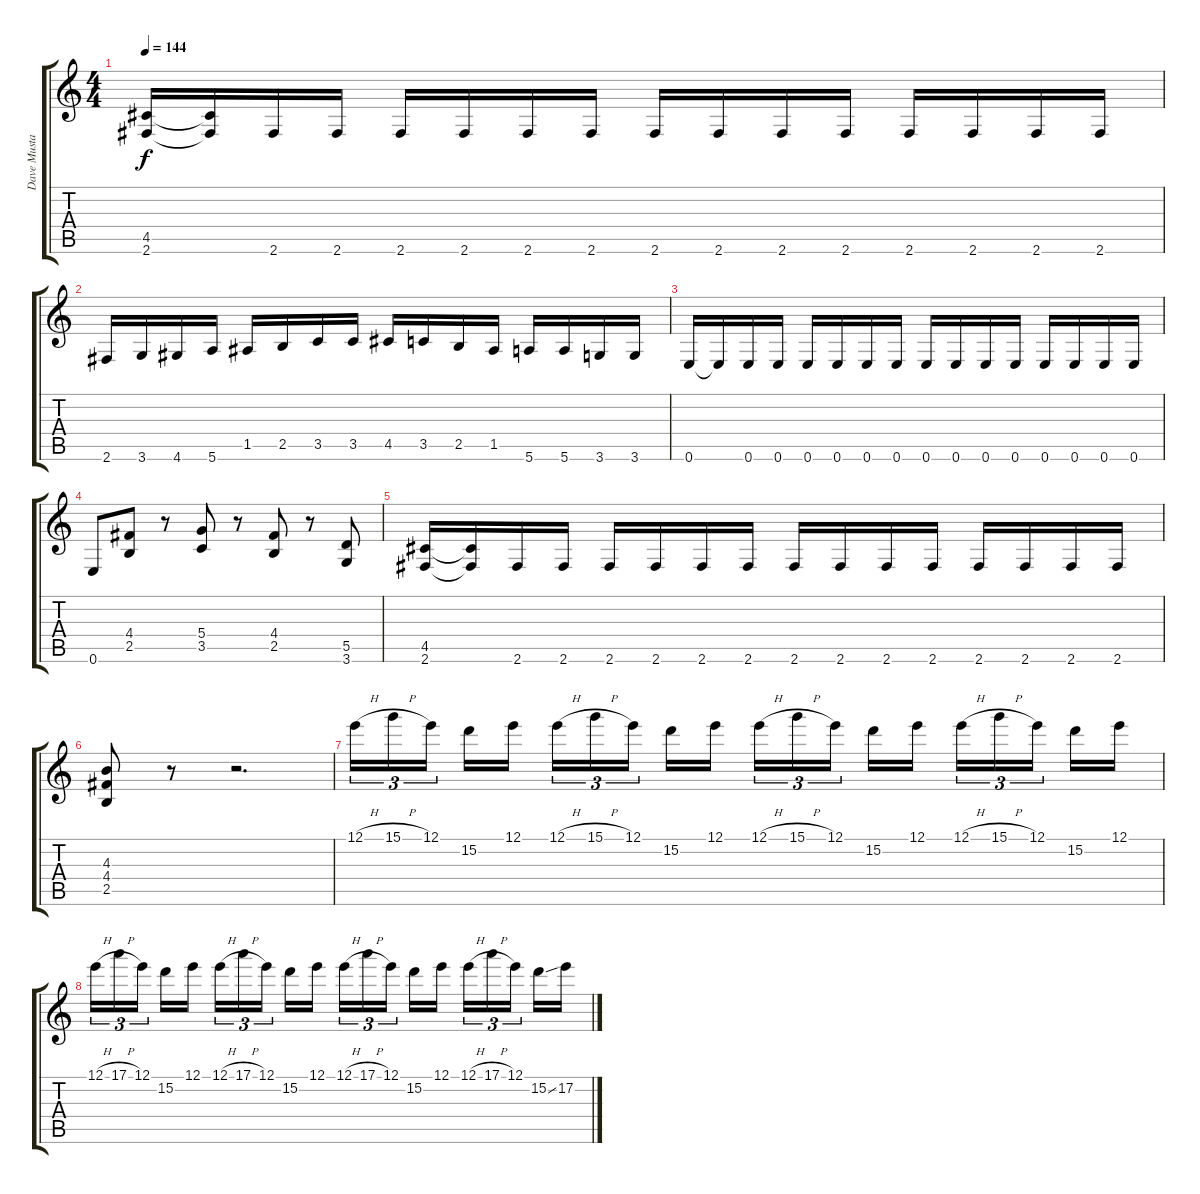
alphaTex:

\track ("Dave Mustaine" "Dave Musta") {instrument distortionguitar}
\staff {score tabs}
\tuning (E4 B3 G3 D3 A2 E2) {hide}
\ts (4 4)
\tempo 144
\clef g2
\ks c
(4.5 2.6).16{dy f} (4.5{t} 2.6{t}).16 2.6.16 2.6.16 2.6.16 2.6.16 2.6.16 2.6.16 2.6.16 2.6.16 2.6.16 2.6.16 2.6.16 2.6.16 2.6.16 2.6.16 |
2.6.16 3.6.16 4.6.16 5.6.16 1.5.16 2.5.16 3.5.16 3.5.16 4.5.16 3.5.16 2.5.16 1.5.16 5.6.16 5.6.16 3.6.16 3.6.16 |
0.6.16 0.6{t}.16 0.6.16 0.6.16 0.6.16 0.6.16 0.6.16 0.6.16 0.6.16 0.6.16 0.6.16 0.6.16 0.6.16 0.6.16 0.6.16 0.6.16 |
0.6.8 (4.4 2.5).8 r.8 (5.4 3.5).8 r.8 (4.4 2.5).8 r.8 (5.5 3.6).8 |
(4.5 2.6).16 (4.5{t} 2.6{t}).16 2.6.16 2.6.16 2.6.16 2.6.16 2.6.16 2.6.16 2.6.16 2.6.16 2.6.16 2.6.16 2.6.16 2.6.16 2.6.16 2.6.16 |
(4.3 4.4 2.5).8 r.8 r.2{d} |
12.1{h}.16{tu (3 2)} 15.1{h}.16{tu (3 2)} 12.1.16{tu (3 2) beam splitsecondary} 15.2.16 12.1.16 12.1{h}.16{tu (3 2)} 15.1{h}.16{tu (3 2)} 12.1.16{tu (3 2) beam splitsecondary} 15.2.16 12.1.16 12.1{h}.16{tu (3 2)} 15.1{h}.16{tu (3 2)} 12.1.16{tu (3 2) beam splitsecondary} 15.2.16 12.1.16 12.1{h}.16{tu (3 2)} 15.1{h}.16{tu (3 2)} 12.1.16{tu (3 2) beam splitsecondary} 15.2.16 12.1.16 |
12.1{h}.16{tu (3 2)} 17.1{h}.16{tu (3 2)} 12.1.16{tu (3 2) beam splitsecondary} 15.2.16 12.1.16 12.1{h}.16{tu (3 2)} 17.1{h}.16{tu (3 2)} 12.1.16{tu (3 2) beam splitsecondary} 15.2.16 12.1.16 12.1{h}.16{tu (3 2)} 17.1{h}.16{tu (3 2)} 12.1.16{tu (3 2) beam splitsecondary} 15.2.16 12.1.16 12.1{h}.16{tu (3 2)} 17.1{h}.16{tu (3 2)} 12.1.16{tu (3 2) beam splitsecondary} 15.2{ss}.16 17.2.16
